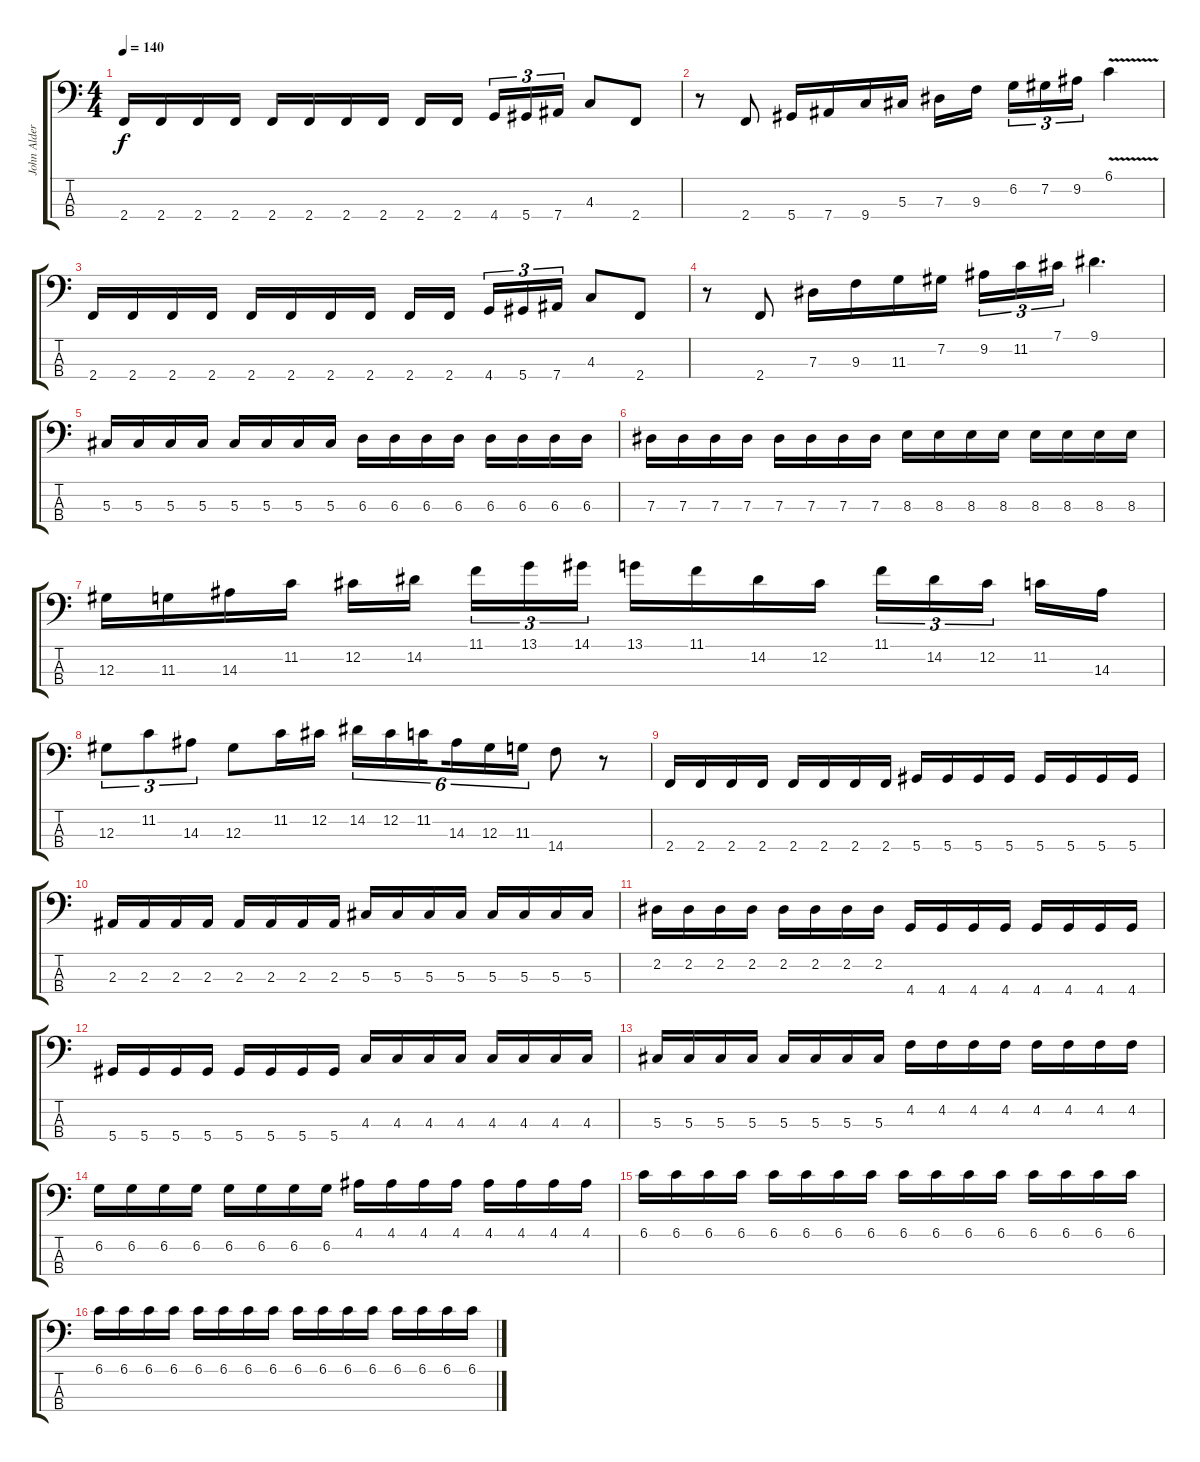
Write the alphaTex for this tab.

\track ("John Alderete" "John Alder") {instrument electricbassfinger}
\staff {score tabs}
\tuning (Gb2 Db2 Ab1 Eb1) {hide}
\ts (4 4)
\tempo 140
\clef f4
\ks c
2.4.16{dy f} 2.4.16 2.4.16 2.4.16 2.4.16 2.4.16 2.4.16 2.4.16 2.4.16 2.4.16{beam splitsecondary} 4.4.16{tu (3 2)} 5.4.16{tu (3 2)} 7.4.16{tu (3 2)} 4.3.8 2.4.8 |
r.8 2.4.8 5.4.16 7.4.16 9.4.16 5.3.16 7.3.16 9.3.16{beam splitsecondary} 6.2.16{tu (3 2)} 7.2.16{tu (3 2)} 9.2.16{tu (3 2)} 6.1{v}.4 |
2.4.16 2.4.16 2.4.16 2.4.16 2.4.16 2.4.16 2.4.16 2.4.16 2.4.16 2.4.16{beam splitsecondary} 4.4.16{tu (3 2)} 5.4.16{tu (3 2)} 7.4.16{tu (3 2)} 4.3.8 2.4.8 |
r.8 2.4.8 7.3.16 9.3.16 11.3.16 7.2.16 9.2.16{tu (3 2)} 11.2.16{tu (3 2)} 7.1.16{tu (3 2)} 9.1.4{d} |
5.3.16 5.3.16 5.3.16 5.3.16 5.3.16 5.3.16 5.3.16 5.3.16 6.3.16 6.3.16 6.3.16 6.3.16 6.3.16 6.3.16 6.3.16 6.3.16 |
7.3.16 7.3.16 7.3.16 7.3.16 7.3.16 7.3.16 7.3.16 7.3.16 8.3.16 8.3.16 8.3.16 8.3.16 8.3.16 8.3.16 8.3.16 8.3.16 |
12.3.16 11.3.16 14.3.16 11.2.16 12.2.16 14.2.16{beam splitsecondary} 11.1.16{tu (3 2)} 13.1.16{tu (3 2)} 14.1.16{tu (3 2)} 13.1.16 11.1.16 14.2.16 12.2.16 11.1.16{tu (3 2)} 14.2.16{tu (3 2)} 12.2.16{tu (3 2) beam splitsecondary} 11.2.16 14.3.16 |
12.3.8{tu (3 2)} 11.2.8{tu (3 2)} 14.3.8{tu (3 2)} 12.3.8 11.2.16 12.2.16 14.2.16{tu (6 4)} 12.2.16{tu (6 4)} 11.2.16{tu (6 4) beam splitsecondary} 14.3.16{tu (6 4)} 12.3.16{tu (6 4)} 11.3.16{tu (6 4)} 14.4.8 r.8 |
2.4.16 2.4.16 2.4.16 2.4.16 2.4.16 2.4.16 2.4.16 2.4.16 5.4.16 5.4.16 5.4.16 5.4.16 5.4.16 5.4.16 5.4.16 5.4.16 |
2.3.16 2.3.16 2.3.16 2.3.16 2.3.16 2.3.16 2.3.16 2.3.16 5.3.16 5.3.16 5.3.16 5.3.16 5.3.16 5.3.16 5.3.16 5.3.16 |
2.2.16 2.2.16 2.2.16 2.2.16 2.2.16 2.2.16 2.2.16 2.2.16 4.4.16 4.4.16 4.4.16 4.4.16 4.4.16 4.4.16 4.4.16 4.4.16 |
5.4.16 5.4.16 5.4.16 5.4.16 5.4.16 5.4.16 5.4.16 5.4.16 4.3.16 4.3.16 4.3.16 4.3.16 4.3.16 4.3.16 4.3.16 4.3.16 |
5.3.16 5.3.16 5.3.16 5.3.16 5.3.16 5.3.16 5.3.16 5.3.16 4.2.16 4.2.16 4.2.16 4.2.16 4.2.16 4.2.16 4.2.16 4.2.16 |
6.2.16 6.2.16 6.2.16 6.2.16 6.2.16 6.2.16 6.2.16 6.2.16 4.1.16 4.1.16 4.1.16 4.1.16 4.1.16 4.1.16 4.1.16 4.1.16 |
6.1.16 6.1.16 6.1.16 6.1.16 6.1.16 6.1.16 6.1.16 6.1.16 6.1.16 6.1.16 6.1.16 6.1.16 6.1.16 6.1.16 6.1.16 6.1.16 |
6.1.16 6.1.16 6.1.16 6.1.16 6.1.16 6.1.16 6.1.16 6.1.16 6.1.16 6.1.16 6.1.16 6.1.16 6.1.16 6.1.16 6.1.16 6.1.16
